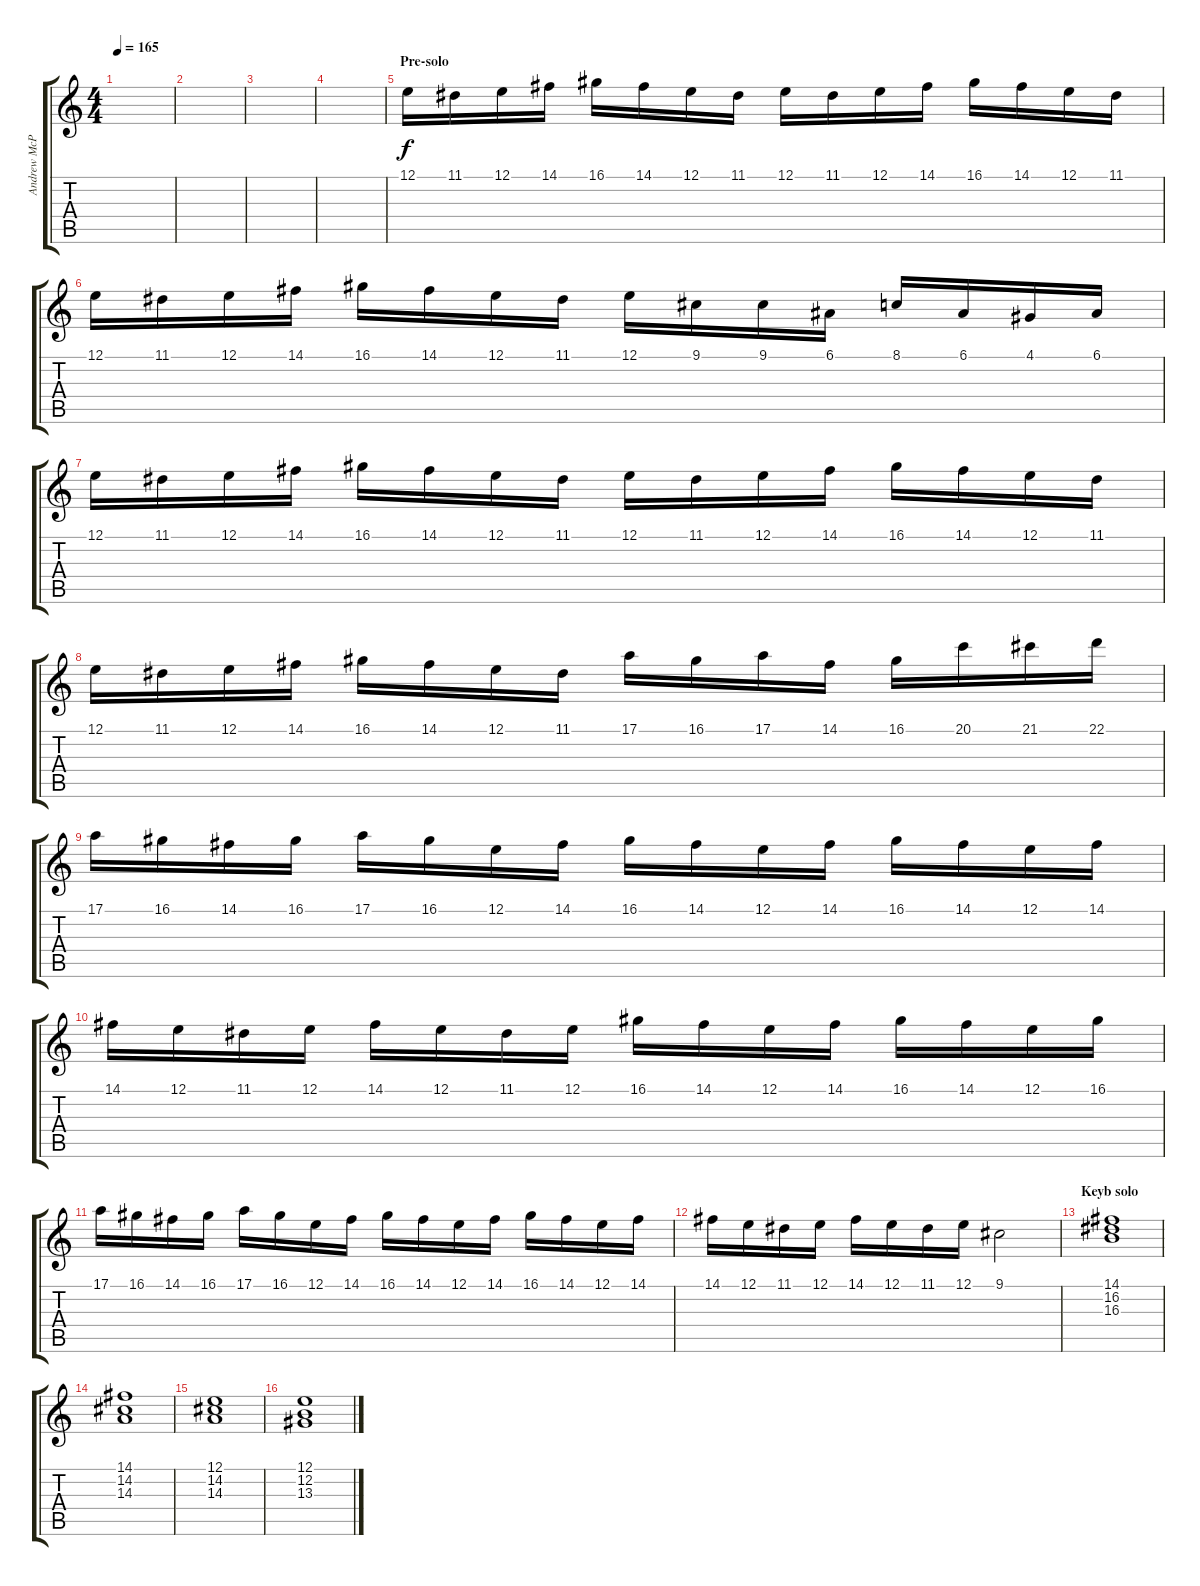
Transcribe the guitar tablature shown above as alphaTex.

\track ("Andrew McPauls (Keyb)" "Andrew McP") {instrument choiraahs}
\staff {score tabs}
\tuning (E4 B3 G3 D3 A2 E2) {hide}
\ts (4 4)
\tempo 165
\clef g2
\ks c
|
|
|
|
\section ("" "Pre-solo")
12.1.16{instrument lead3calliope} 11.1.16 12.1.16 14.1.16 16.1.16 14.1.16 12.1.16 11.1.16 12.1.16 11.1.16 12.1.16 14.1.16 16.1.16 14.1.16 12.1.16 11.1.16 |
12.1.16 11.1.16 12.1.16 14.1.16 16.1.16 14.1.16 12.1.16 11.1.16 12.1.16 9.1.16 9.1.16 6.1.16 8.1.16 6.1.16 4.1.16 6.1.16 |
12.1.16 11.1.16 12.1.16 14.1.16 16.1.16 14.1.16 12.1.16 11.1.16 12.1.16 11.1.16 12.1.16 14.1.16 16.1.16 14.1.16 12.1.16 11.1.16 |
12.1.16 11.1.16 12.1.16 14.1.16 16.1.16 14.1.16 12.1.16 11.1.16 17.1.16 16.1.16 17.1.16 14.1.16 16.1.16 20.1.16 21.1.16 22.1.16 |
17.1.16 16.1.16 14.1.16 16.1.16 17.1.16 16.1.16 12.1.16 14.1.16 16.1.16 14.1.16 12.1.16 14.1.16 16.1.16 14.1.16 12.1.16 14.1.16 |
14.1.16 12.1.16 11.1.16 12.1.16 14.1.16 12.1.16 11.1.16 12.1.16 16.1.16 14.1.16 12.1.16 14.1.16 16.1.16 14.1.16 12.1.16 16.1.16 |
17.1.16 16.1.16 14.1.16 16.1.16 17.1.16 16.1.16 12.1.16 14.1.16 16.1.16 14.1.16 12.1.16 14.1.16 16.1.16 14.1.16 12.1.16 14.1.16 |
14.1.16 12.1.16 11.1.16 12.1.16 14.1.16 12.1.16 11.1.16 12.1.16 9.1.2 |
\section ("" "Keyb solo")
(14.1 16.2 16.3).1{instrument choiraahs} |
(14.1 14.2 14.3).1 |
(12.1 14.2 14.3).1 |
(12.1 12.2 13.3).1
